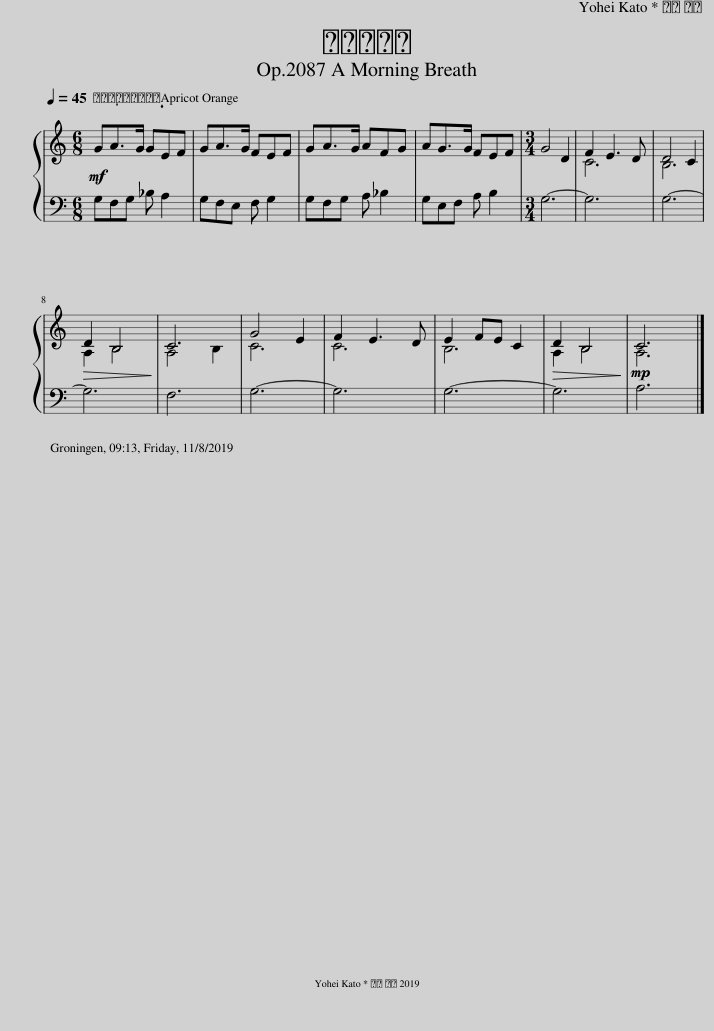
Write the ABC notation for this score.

X:1
%%score { ( 1 3 ) | 2 }
L:1/8
Q:1/4=45
M:6/8
I:linebreak $
K:C
V:1 treble
V:3 treble
V:2 bass
V:1
!mf! GA>G GEF | GA>G FEF | GA>G AFG | AG>G FEF |[M:3/4] G4 D2 | %5
 F2 E3 D | D4 C2 |$!>(! D2 B,4!>)! | C6 | G4 E2 | %10
 F2 E3 D | E2 FE C2 |!>(! D2 B,4!>)! |!mp! C6 |] %14
V:2
 G,F,G, _B, A,2 | G,F,E, F, G,2 | G,F,G, A, _B,2 | G,E,F, A, B,2 |[M:3/4] G,6- | %5
 G,6 | G,6- |$ G,6 | F,6 | G,6- | %10
 G,6 | G,6- | G,6 | A,6 |] %14
V:3
 x6 | x6 | x6 | x6 |[M:3/4] x6 | %5
 C6 | B,6 |$ A,2 B,4 | A,4 B,2 | C6 | %10
 C6 | B,6 | A,2 B,4 | A,6 |] %14
